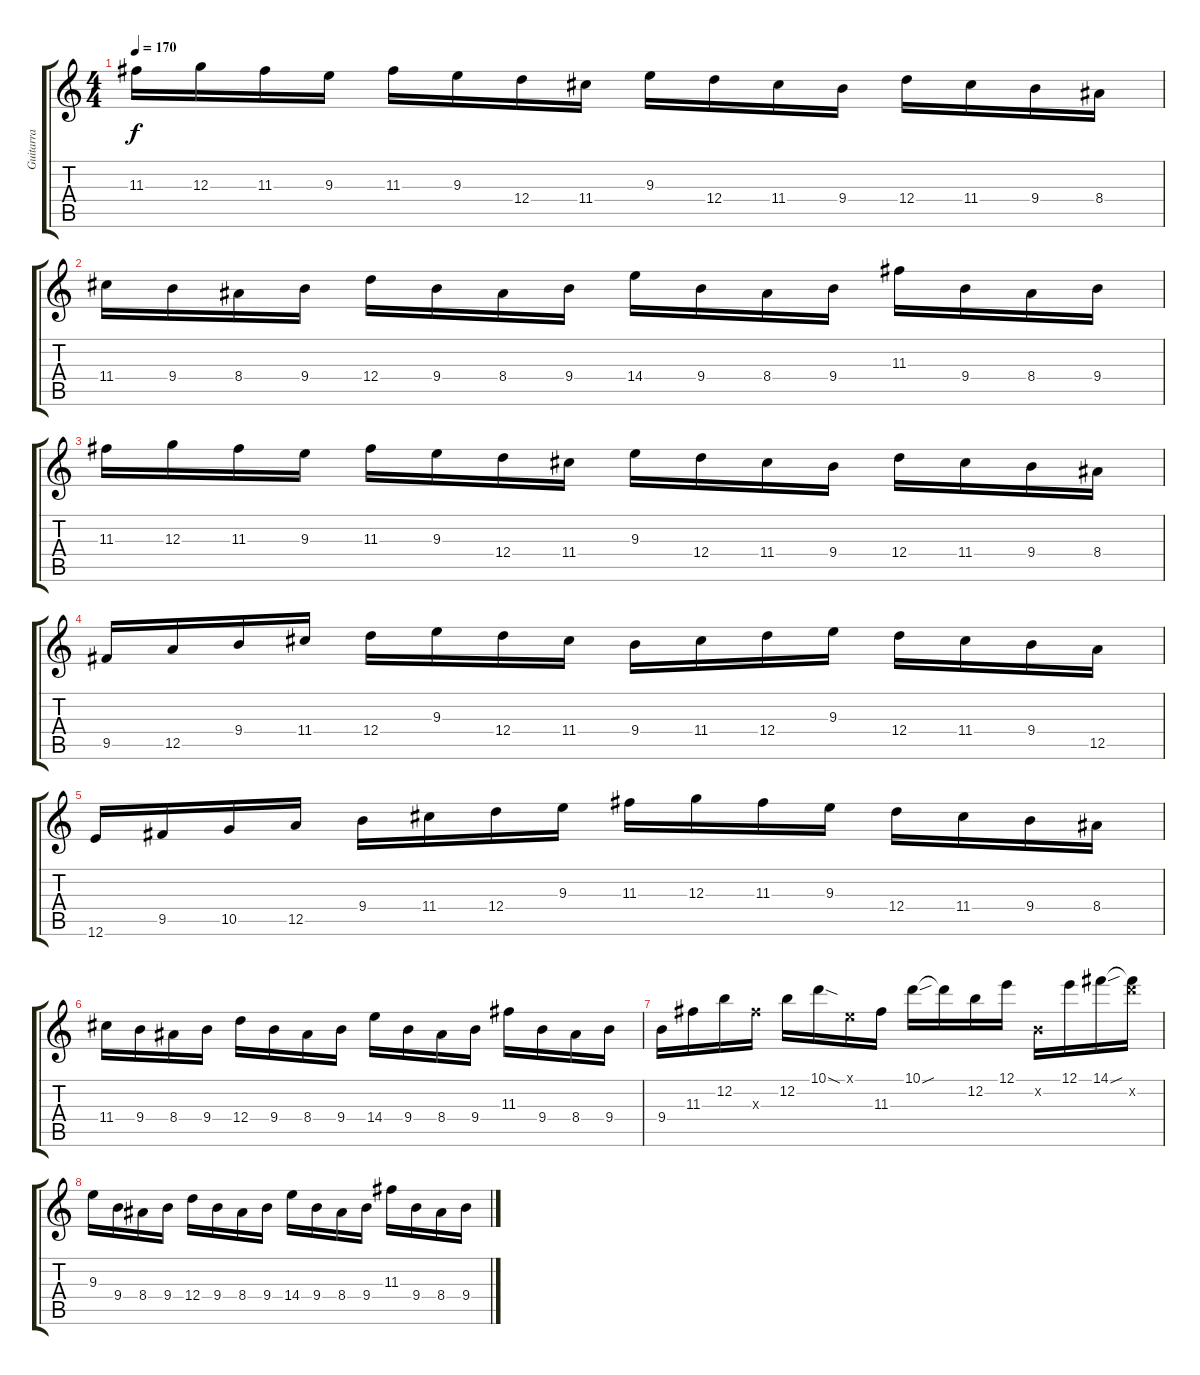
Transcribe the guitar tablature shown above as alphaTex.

\track ("Guitarra" "Guitarra") {instrument distortionguitar}
\staff {score tabs}
\tuning (E4 B3 G3 D3 A2 E2) {hide}
\ts (4 4)
\tempo 170
\clef g2
\ks c
11.3.16{dy f} 12.3.16 11.3.16 9.3.16 11.3.16 9.3.16 12.4.16 11.4.16 9.3.16 12.4.16 11.4.16 9.4.16 12.4.16 11.4.16 9.4.16 8.4.16 |
11.4.16 9.4.16 8.4.16 9.4.16 12.4.16 9.4.16 8.4.16 9.4.16 14.4.16 9.4.16 8.4.16 9.4.16 11.3.16 9.4.16 8.4.16 9.4.16 |
11.3.16 12.3.16 11.3.16 9.3.16 11.3.16 9.3.16 12.4.16 11.4.16 9.3.16 12.4.16 11.4.16 9.4.16 12.4.16 11.4.16 9.4.16 8.4.16 |
9.5.16 12.5.16 9.4.16 11.4.16 12.4.16 9.3.16 12.4.16 11.4.16 9.4.16 11.4.16 12.4.16 9.3.16 12.4.16 11.4.16 9.4.16 12.5.16 |
12.6.16 9.5.16 10.5.16 12.5.16 9.4.16 11.4.16 12.4.16 9.3.16 11.3.16 12.3.16 11.3.16 9.3.16 12.4.16 11.4.16 9.4.16 8.4.16 |
11.4.16 9.4.16 8.4.16 9.4.16 12.4.16 9.4.16 8.4.16 9.4.16 14.4.16 9.4.16 8.4.16 9.4.16 11.3.16 9.4.16 8.4.16 9.4.16 |
9.4.16 11.3.16 12.2.16 11.3{x}.16 12.2.16 10.1{sod}.16 0.1{x}.16 11.3.16 10.1{sou}.16 10.1{t}.16 12.2.16 12.1.16 0.2{x}.16 12.1.16 14.1{sou}.16 (14.1{t} 15.2{x}).16 |
9.3.16 9.4.16 8.4.16 9.4.16 12.4.16 9.4.16 8.4.16 9.4.16 14.4.16 9.4.16 8.4.16 9.4.16 11.3.16 9.4.16 8.4.16 9.4.16
